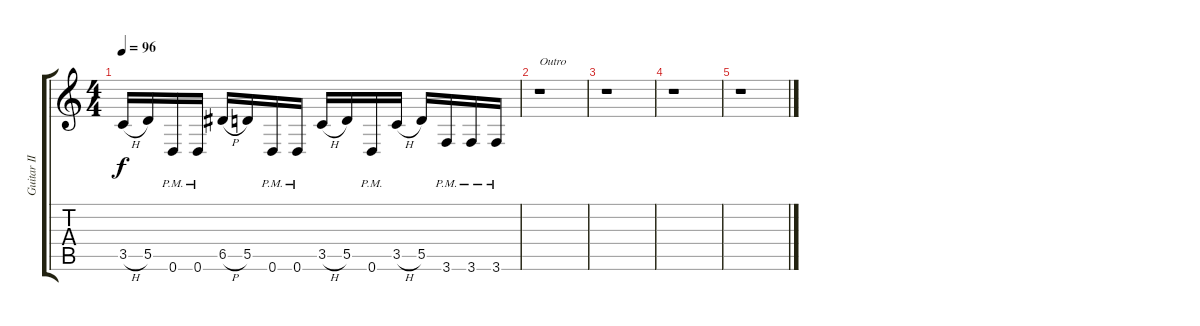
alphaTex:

\track ("Guitar II" "Guitar II") {instrument distortionguitar}
\staff {score tabs}
\tuning (E4 B3 G3 D3 A2 D2) {hide}
\ts (4 4)
\tempo 96
\clef g2
\ks c
3.5{h}.16{dy f} 5.5.16 0.6{pm}.16 0.6{pm}.16 6.5{h}.16 5.5.16 0.6{pm}.16 0.6{pm}.16 3.5{h}.16 5.5.16 0.6{pm}.16 3.5{h}.16 5.5.16 3.6{pm}.16 3.6{pm}.16 3.6{pm}.16 |
r.1{txt "Outro"} |
r.1 |
r.1 |
r.1
